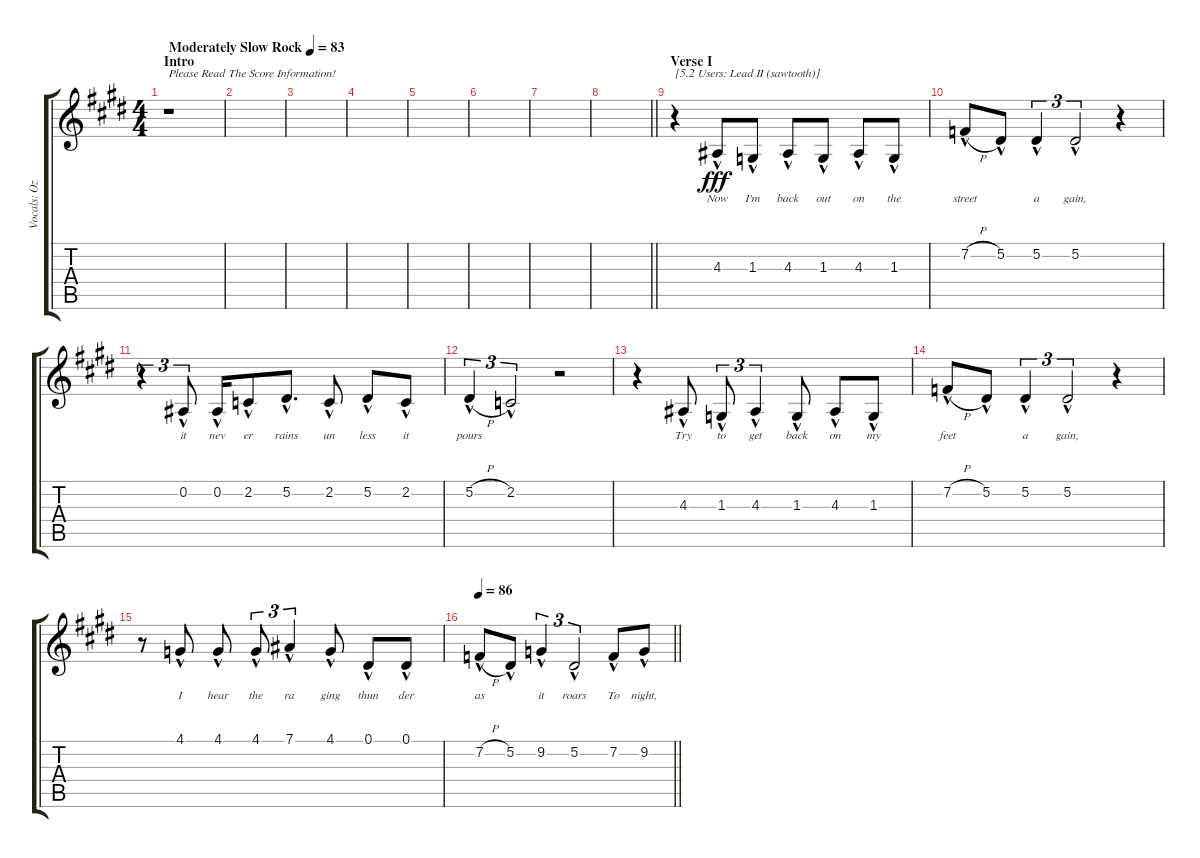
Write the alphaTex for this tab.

\track ("Vocals: Ozzy" "Vocals: Oz") {instrument lead2sawtooth}
\staff {score tabs}
\tuning (Eb4 Bb3 Gb3 Db3 Ab2 Eb2) {hide}
\ts (4 4)
\section ("" "Intro")
\tempo (83 "Moderately Slow Rock")
\clef g2
\ks e
r.1{txt "Please Read The Score Information!" dy fff instrument lead2sawtooth} |
\ks c#minor
|
\ks e
|
\ks c#minor
|
\ks e
|
\ks c#minor
|
\ks e
|
\barLineRight lightlight
\ks c#minor
|
\section ("" "Verse I")
r.4{txt "[5.2 Users: Lead II (sawtooth)]"} 4.3{hac}.8{lyrics (0 "Now") lyrics (1 "") lyrics (2 "") lyrics (3 "") lyrics (4 "")} 1.3{hac}.8{lyrics (0 "I'm") lyrics (1 "") lyrics (2 "") lyrics (3 "") lyrics (4 "")} 4.3{hac}.8{lyrics (0 "back") lyrics (1 "") lyrics (2 "") lyrics (3 "") lyrics (4 "")} 1.3{hac}.8{lyrics (0 "out") lyrics (1 "") lyrics (2 "") lyrics (3 "") lyrics (4 "")} 4.3{hac}.8{lyrics (0 "on") lyrics (1 "") lyrics (2 "") lyrics (3 "") lyrics (4 "")} 1.3{hac}.8{lyrics (0 "the") lyrics (1 "") lyrics (2 "") lyrics (3 "") lyrics (4 "")} |
7.2{h hac}.8{lyrics (0 "street") lyrics (1 "") lyrics (2 "") lyrics (3 "") lyrics (4 "")} 5.2{hac}.8{lyrics (0 "") lyrics (1 "") lyrics (2 "") lyrics (3 "") lyrics (4 "")} 5.2{hac}.4{tu (3 2) lyrics (0 "a") lyrics (1 "") lyrics (2 "") lyrics (3 "") lyrics (4 "")} 5.2{hac}.2{tu (3 2) lyrics (0 "gain,") lyrics (1 "") lyrics (2 "") lyrics (3 "") lyrics (4 "")} r.4 |
r.4{tu (3 2)} 0.2{hac}.8{tu (3 2) lyrics (0 "it") lyrics (1 "") lyrics (2 "") lyrics (3 "") lyrics (4 "")} 0.2{hac}.16{lyrics (0 "nev") lyrics (1 "") lyrics (2 "") lyrics (3 "") lyrics (4 "")} 2.2{hac}.8{lyrics (0 "er") lyrics (1 "") lyrics (2 "") lyrics (3 "") lyrics (4 "")} 5.2{hac}.8{d lyrics (0 "rains") lyrics (1 "") lyrics (2 "") lyrics (3 "") lyrics (4 "")} 2.2{hac}.8{lyrics (0 "un") lyrics (1 "") lyrics (2 "") lyrics (3 "") lyrics (4 "")} 5.2{hac}.8{lyrics (0 "less") lyrics (1 "") lyrics (2 "") lyrics (3 "") lyrics (4 "")} 2.2{hac}.8{lyrics (0 "it") lyrics (1 "") lyrics (2 "") lyrics (3 "") lyrics (4 "")} |
5.2{h hac}.4{tu (3 2) lyrics (0 "pours") lyrics (1 "") lyrics (2 "") lyrics (3 "") lyrics (4 "")} 2.2{hac}.2{tu (3 2) lyrics (0 "") lyrics (1 "") lyrics (2 "") lyrics (3 "") lyrics (4 "")} r.2 |
r.4 4.3{hac}.8{lyrics (0 "Try") lyrics (1 "") lyrics (2 "") lyrics (3 "") lyrics (4 "")} 1.3{hac}.8{tu (3 2) lyrics (0 "to") lyrics (1 "") lyrics (2 "") lyrics (3 "") lyrics (4 "")} 4.3{hac}.4{tu (3 2) lyrics (0 "get") lyrics (1 "") lyrics (2 "") lyrics (3 "") lyrics (4 "")} 1.3{hac}.8{lyrics (0 "back") lyrics (1 "") lyrics (2 "") lyrics (3 "") lyrics (4 "")} 4.3{hac}.8{lyrics (0 "on") lyrics (1 "") lyrics (2 "") lyrics (3 "") lyrics (4 "")} 1.3{hac}.8{lyrics (0 "my") lyrics (1 "") lyrics (2 "") lyrics (3 "") lyrics (4 "")} |
7.2{h hac}.8{lyrics (0 "feet") lyrics (1 "") lyrics (2 "") lyrics (3 "") lyrics (4 "")} 5.2{hac}.8{lyrics (0 "") lyrics (1 "") lyrics (2 "") lyrics (3 "") lyrics (4 "")} 5.2{hac}.4{tu (3 2) lyrics (0 "a") lyrics (1 "") lyrics (2 "") lyrics (3 "") lyrics (4 "")} 5.2{hac}.2{tu (3 2) lyrics (0 "gain,") lyrics (1 "") lyrics (2 "") lyrics (3 "") lyrics (4 "")} r.4 |
r.8 4.1{hac}.8{lyrics (0 "I") lyrics (1 "") lyrics (2 "") lyrics (3 "") lyrics (4 "")} 4.1{hac}.8{lyrics (0 "hear") lyrics (1 "") lyrics (2 "") lyrics (3 "") lyrics (4 "")} 4.1{hac}.8{tu (3 2) lyrics (0 "the") lyrics (1 "") lyrics (2 "") lyrics (3 "") lyrics (4 "")} 7.1{hac}.4{tu (3 2) lyrics (0 "ra") lyrics (1 "") lyrics (2 "") lyrics (3 "") lyrics (4 "")} 4.1{hac}.8{lyrics (0 "ging") lyrics (1 "") lyrics (2 "") lyrics (3 "") lyrics (4 "")} 0.1{hac}.8{lyrics (0 "thun") lyrics (1 "") lyrics (2 "") lyrics (3 "") lyrics (4 "")} 0.1{hac}.8{lyrics (0 "der") lyrics (1 "") lyrics (2 "") lyrics (3 "") lyrics (4 "")} |
\tempo 86
\barLineRight lightlight
7.2{h hac}.8{lyrics (0 "as") lyrics (1 "") lyrics (2 "") lyrics (3 "") lyrics (4 "")} 5.2{hac}.8{lyrics (0 "") lyrics (1 "") lyrics (2 "") lyrics (3 "") lyrics (4 "")} 9.2{hac}.4{tu (3 2) lyrics (0 "it") lyrics (1 "") lyrics (2 "") lyrics (3 "") lyrics (4 "")} 5.2{hac}.2{tu (3 2) lyrics (0 "roars") lyrics (1 "") lyrics (2 "") lyrics (3 "") lyrics (4 "")} 7.2{hac}.8{lyrics (0 "To") lyrics (1 "") lyrics (2 "") lyrics (3 "") lyrics (4 "")} 9.2{hac}.8{lyrics (0 "night,") lyrics (1 "") lyrics (2 "") lyrics (3 "") lyrics (4 "")}
